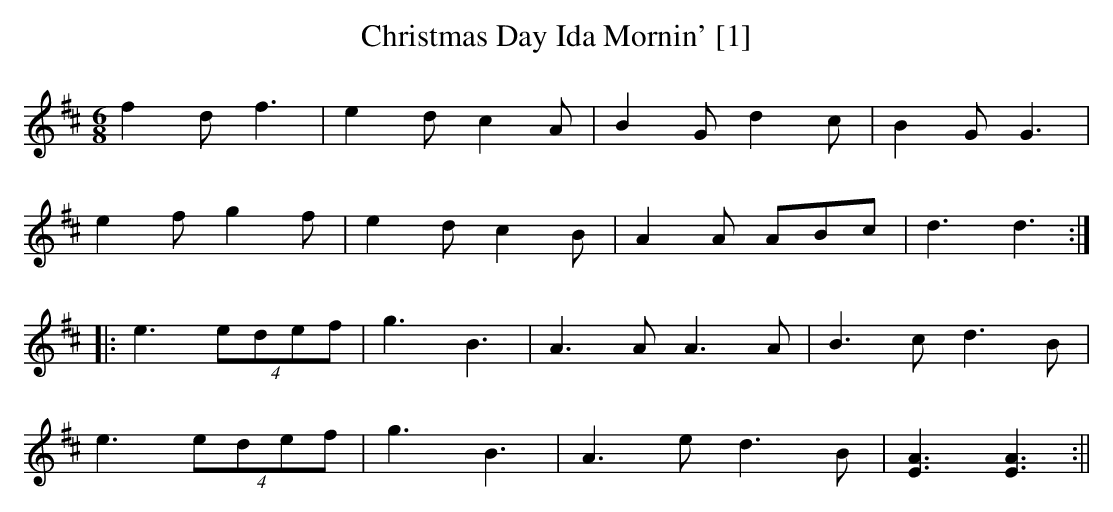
X:1
T:Christmas Day Ida Mornin' [1]
M:6/8
L:1/8
K:D Major
f2 d f3 | e2 d c2 A | B2 G d2 c | B2 G G3 |
e2 f g2 f | e2 d c2 B |A2 A ABc | d3 d3 :|
|: e3 (4edef | g3 B3 | A3 A A3 A | B3 c d3 B |
e3 (4edef | g3 B3 | A3 e d3 B | [E3A3][E3A3] :||
